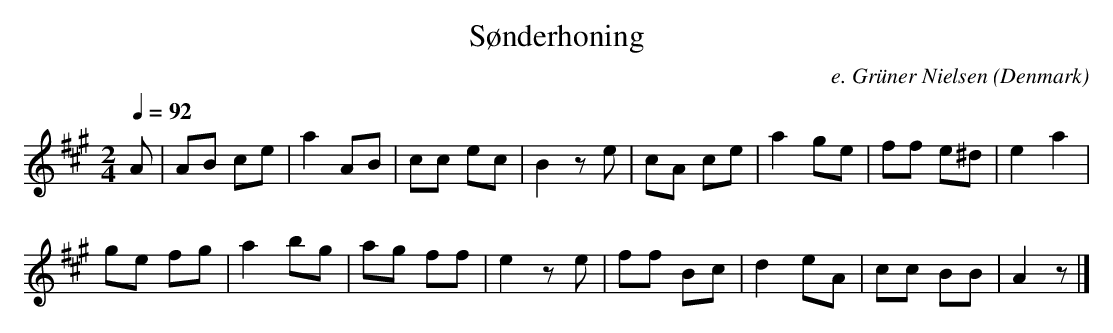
X:1
T:Sønderhoning
C:e. Grüner Nielsen
L:1/8
M:2/4
O:Denmark
Q:1/4=92
K:A
A|\
AB ce| a2 AB| cc ec| B2 ze|\
cA ce| a2 ge| ff e^d| e2 a2|
ge fg| a2 bg| ag ff| e2 ze|\
ff Bc| d2 eA| cc BB| A2 z|]
